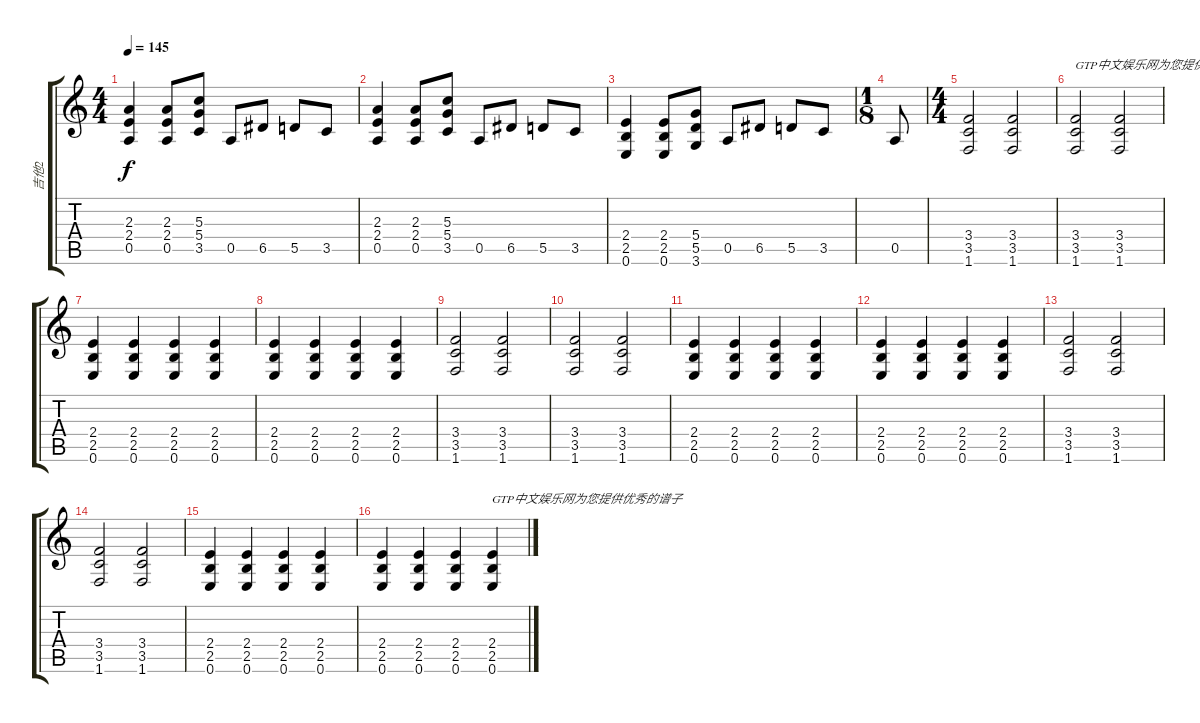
\track ("吉他2" "吉他2") {instrument distortionguitar}
\staff {score tabs}
\tuning (E4 B3 G3 D3 A2 E2) {hide}
\ts (4 4)
\tempo 145
\clef g2
\ks c
(2.3 2.4 0.5).4{dy f} (2.3 2.4 0.5).8 (5.3 5.4 3.5).8 0.5.8 6.5.8 5.5.8 3.5.8 |
(2.3 2.4 0.5).4 (2.3 2.4 0.5).8 (5.3 5.4 3.5).8 0.5.8 6.5.8 5.5.8 3.5.8 |
(2.4 2.5 0.6).4 (2.4 2.5 0.6).8 (5.4 5.5 3.6).8 0.5.8 6.5.8 5.5.8 3.5.8 |
\ts (1 8)
0.5.8 |
\ts (4 4)
(3.4 3.5 1.6).2{volume 16} (3.4 3.5 1.6).2 |
(3.4 3.5 1.6).2{txt "GTP中文娱乐网为您提供优秀的谱子"} (3.4 3.5 1.6).2 |
(2.4 2.5 0.6).4 (2.4 2.5 0.6).4 (2.4 2.5 0.6).4 (2.4 2.5 0.6).4 |
(2.4 2.5 0.6).4 (2.4 2.5 0.6).4 (2.4 2.5 0.6).4 (2.4 2.5 0.6).4 |
(3.4 3.5 1.6).2{volume 16} (3.4 3.5 1.6).2 |
(3.4 3.5 1.6).2 (3.4 3.5 1.6).2 |
(2.4 2.5 0.6).4 (2.4 2.5 0.6).4 (2.4 2.5 0.6).4 (2.4 2.5 0.6).4 |
(2.4 2.5 0.6).4 (2.4 2.5 0.6).4 (2.4 2.5 0.6).4 (2.4 2.5 0.6).4 |
(3.4 3.5 1.6).2{volume 16} (3.4 3.5 1.6).2 |
(3.4 3.5 1.6).2 (3.4 3.5 1.6).2 |
(2.4 2.5 0.6).4 (2.4 2.5 0.6).4 (2.4 2.5 0.6).4 (2.4 2.5 0.6).4 |
(2.4 2.5 0.6).4 (2.4 2.5 0.6).4 (2.4 2.5 0.6).4 (2.4 2.5 0.6).4{txt "GTP中文娱乐网为您提供优秀的谱子"}
